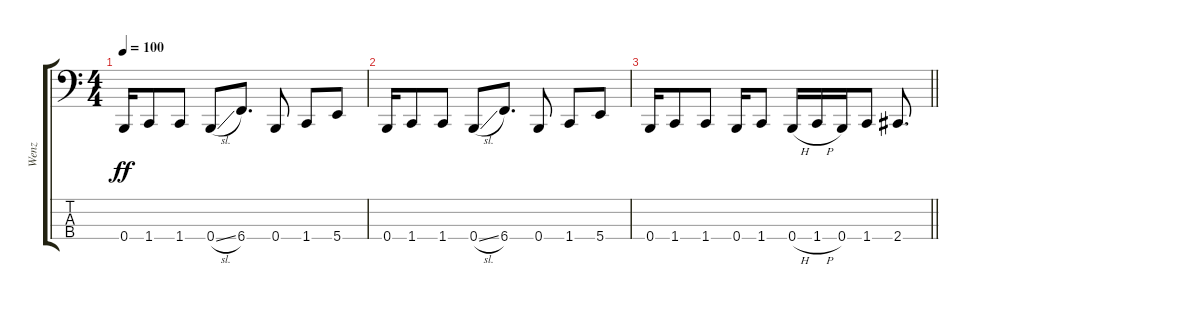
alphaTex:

\track ("Wenz" "Wenz") {instrument electricbasspick}
\staff {score tabs}
\tuning (E2 B1 Gb1 B0) {hide}
\ts (4 4)
\tempo 100
\clef f4
\ks c
0.4.16{dy ff} 1.4.8 1.4.8 0.4{sl}.8 6.4.8{d} 0.4.8 1.4.8 5.4.8 |
0.4.16 1.4.8 1.4.8 0.4{sl}.8 6.4.8{d} 0.4.8 1.4.8 5.4.8 |
\barLineRight lightlight
0.4.16 1.4.8 1.4.8 0.4.16 1.4.8 0.4{h}.16 1.4{h}.16 0.4.16 1.4.8 2.4.8{d}
